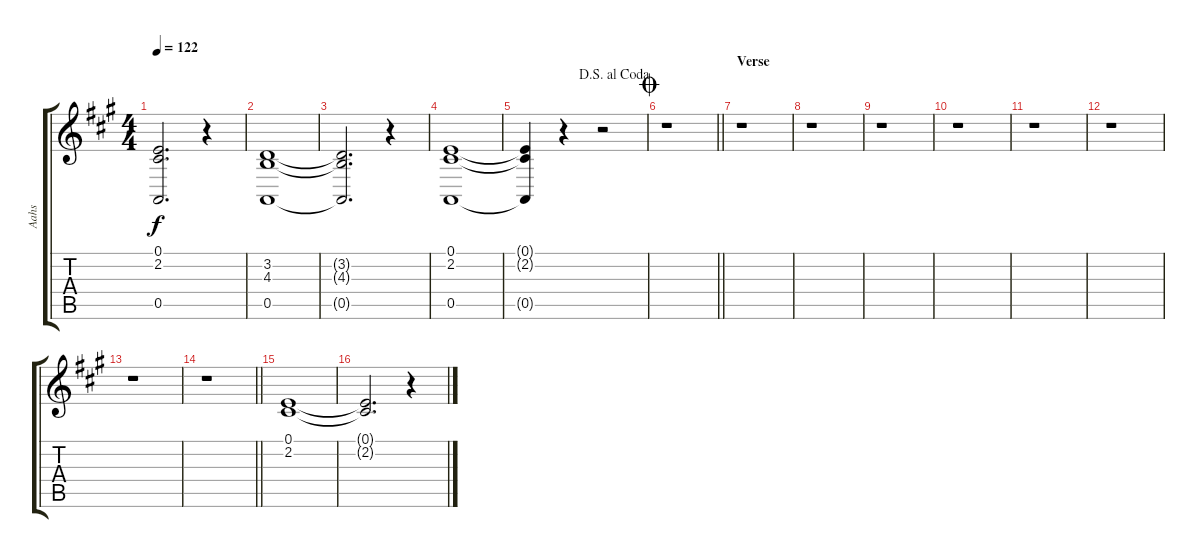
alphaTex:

\track ("Aahs" "Aahs") {instrument choiraahs}
\staff {score tabs}
\tuning (E4 B3 G3 D3 A2 E2) {hide}
\ts (4 4)
\tempo 122
\clef g2
\ks a
(0.1{t} 2.2{t} 0.5{t}).2{d dy f} r.4 |
(3.2 4.3 0.5).1 |
(3.2{t} 4.3{t} 0.5{t}).2{d} r.4 |
(0.1 2.2 0.5).1 |
\jump dalsegnoalcoda
(0.1{t} 2.2{t} 0.5{t}).4 r.4 r.2 |
\jump coda
\barLineRight lightlight
r.1 |
\section ("" "Verse")
r.1 |
r.1 |
r.1 |
r.1 |
r.1 |
r.1 |
r.1 |
\barLineRight lightlight
r.1 |
(0.1 2.2).1 |
(0.1{t} 2.2{t}).2{d} r.4
